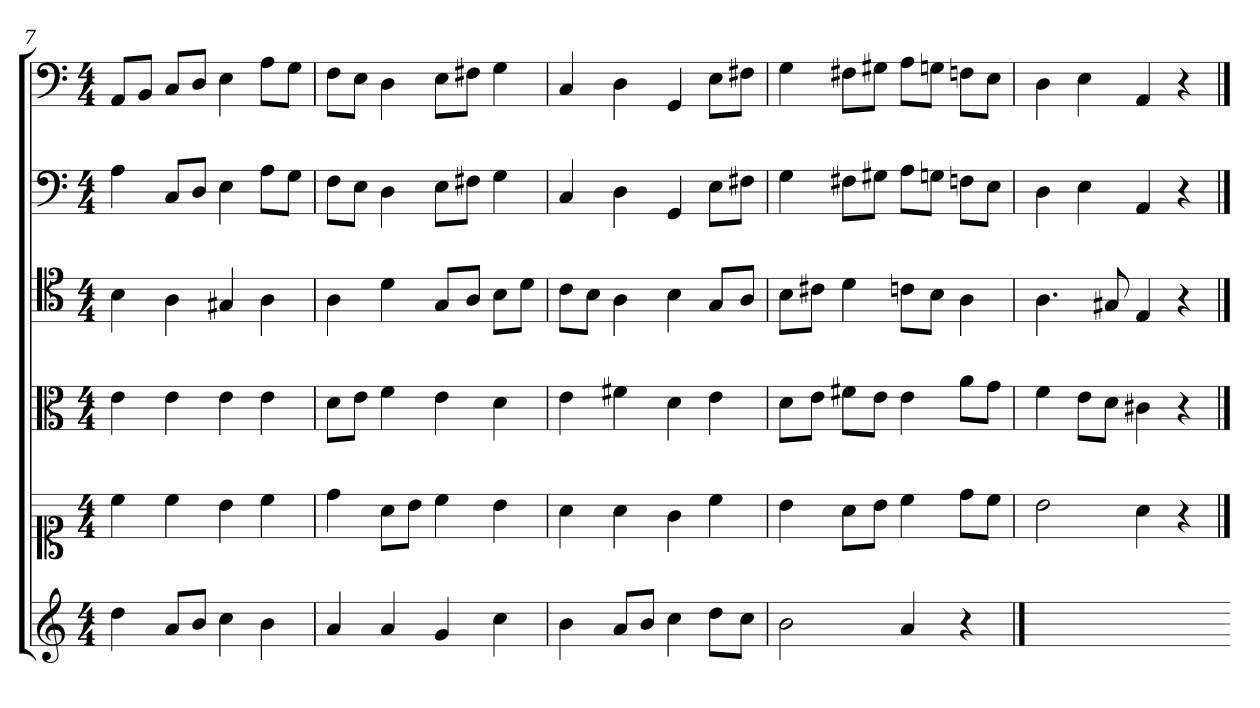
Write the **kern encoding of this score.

**kern	**kern	**kern	**kern	**kern	**kern
*part6	*part5	*part4	*part3	*part2	*part1
*staff6	*staff5	*staff4	*staff3	*staff2	*staff1
*clefG2	*clefC1	*clefC3	*clefC4	*clefF4	*clefF4
*k[]	*k[]	*k[]	*k[]	*k[]	*k[]
*a:	*a:	*a:	*a:	*a:	*a:
*M4/4	*M4/4	*M4/4	*M4/4	*M4/4	*M4/4
=7	=7	=7	=7	=7	=7
4dd	4cc	4e	4B	4A	8AA/L
.	.	.	.	.	8BB/J
8a/L	4cc	4e	4A	8C/L	8C/L
8b/J	.	.	.	8D/J	8D/J
4cc	4b	4e	4G#X	4E	4E
4b	4cc	4e	4A	8A\L	8A\L
.	.	.	.	8G\J	8G\J
=8	=8	=8	=8	=8	=8
4a	4dd	8d\L	4A	8F\L	8F\L
.	.	8e\J	.	8E\J	8E\J
4a	8a\L	4f	4d	4D	4D
.	8b\J	.	.	.	.
4g	4cc	4e	8G/L	8E\L	8E\L
.	.	.	8A/J	8F#X\J	8F#X\J
4cc	4b	4d	8B\L	4G	4G
.	.	.	8d\J	.	.
=9	=9	=9	=9	=9	=9
4b	4a	4e	8c\L	4C	4C
.	.	.	8B\J	.	.
8a/L	4a	4f#X	4A	4D	4D
8b/J	.	.	.	.	.
4cc	4g	4d	4B	4GG	4GG
8dd\L	4cc	4e	8G/L	8E\L	8E\L
8cc\J	.	.	8A/J	8F#X\J	8F#X\J
=10	=10	=10	=10	=10	=10
2b	4b	8d\L	8B\L	4G	4G
.	.	8e\J	8c#X\J	.	.
.	8a\L	8f#X\L	4d	8F#X\L	8F#X\L
.	8b\J	8e\J	.	8G#X\J	8G#X\J
4a	4cc	4e	8cn\L	8A\L	8A\L
.	.	.	8B\J	8Gn\J	8Gn\J
4r	8dd\L	8a\L	4A	8Fn\L	8Fn\L
.	8cc\J	8g\J	.	8E\J	8E\J
==	=	=	=	=	=
1ryy	2b	4f	4.A	4D	4D
.	.	8e\L	.	4E	4E
.	.	8d\J	8G#X	.	.
.	4a	4c#X	4E	4AA	4AA
.	4r	4r	4r	4r	4r
=	==	==	==	==	==
*-	*-	*-	*-	*-	*-
